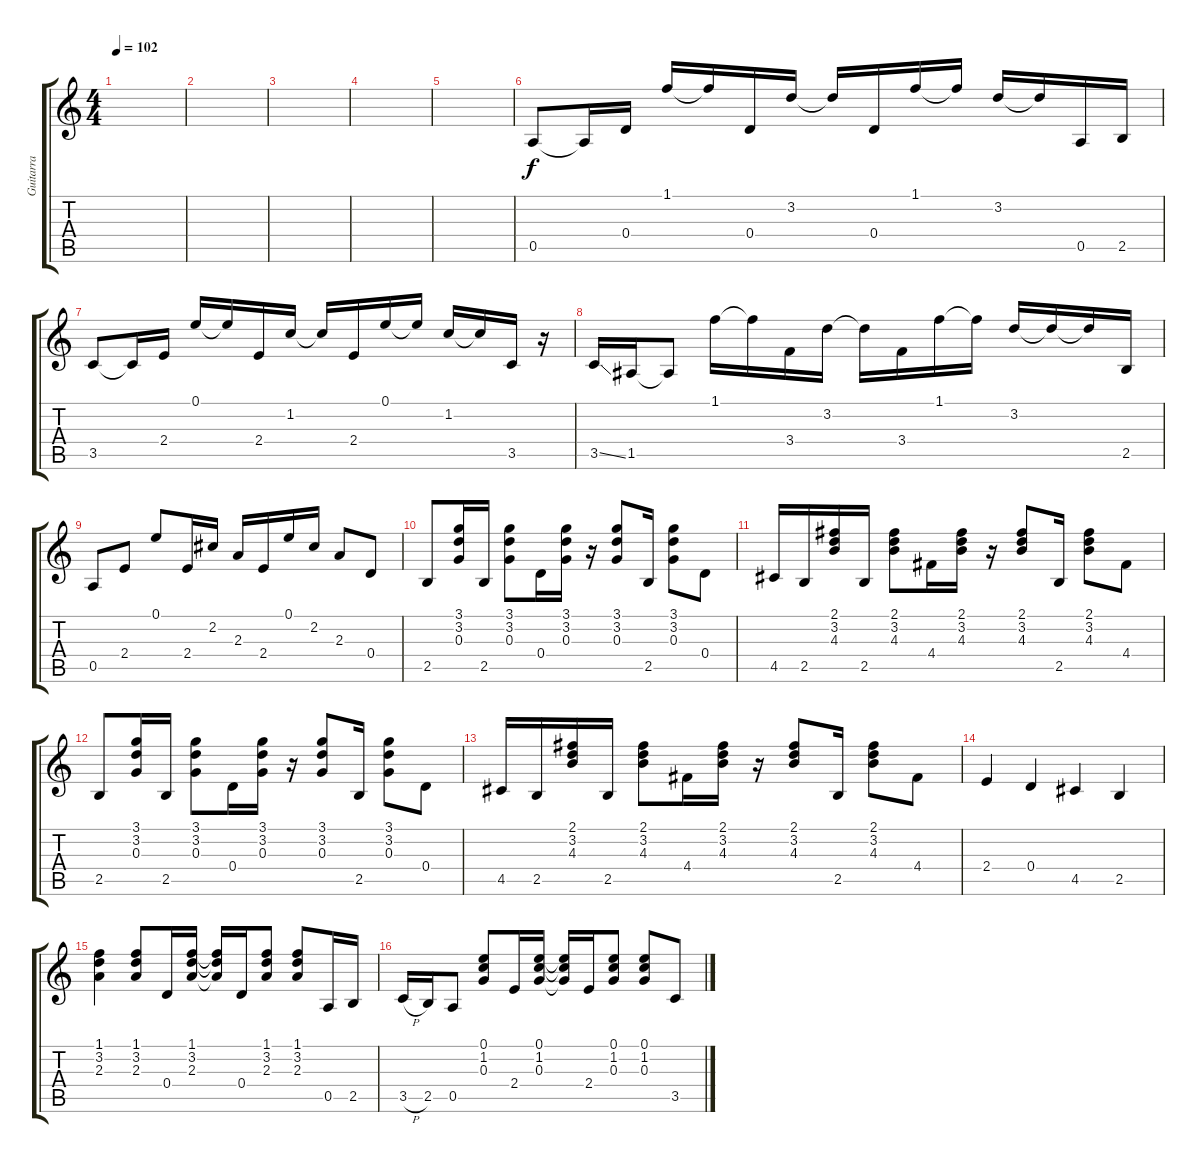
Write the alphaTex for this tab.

\track ("Guitarra" "Guitarra") {instrument electricguitarclean}
\staff {score tabs}
\tuning (E4 B3 G3 D3 A2 E2) {hide}
\ts (4 4)
\tempo 102
\clef g2
\ks c
|
|
|
|
|
0.5.8{volume 11} 0.5{t}.16 0.4.16 1.1.16 1.1{t}.16 0.4.16 3.2.16 3.2{t}.16 0.4.16 1.1.16 1.1{t}.16 3.2.16 3.2{t}.16 0.5.16 2.5.16 |
3.5.8 3.5{t}.16 2.4.16 0.1.16 0.1{t}.16 2.4.16 1.2.16 1.2{t}.16 2.4.16 0.1.16 0.1{t}.16 1.2.16 1.2{t}.16 3.5.16 r.16 |
3.5{ss}.16 1.5.16 1.5{t}.8 1.1.16 1.1{t}.16 3.4.16 3.2.16 3.2{t}.16 3.4.16 1.1.16 1.1{t}.16 3.2.16 3.2{t}.16 3.2{t}.16 2.5.16 |
0.5.8 2.4.8 0.1.8 2.4.16 2.2.16 2.3.16 2.4.16 0.1.16 2.2.16 2.3.8 0.4.8 |
2.5.8{volume 10} (3.1 3.2 0.3).16 2.5.16 (3.1 3.2 0.3).8 0.4.16 (3.1 3.2 0.3).16 r.16 (3.1 3.2 0.3).8 2.5.16 (3.1 3.2 0.3).8 0.4.8 |
4.5.16 2.5.16 (2.1 3.2 4.3).16 2.5.16 (2.1 3.2 4.3).8 4.4.16 (2.1 3.2 4.3).16 r.16 (2.1 3.2 4.3).8 2.5.16 (2.1 3.2 4.3).8 4.4.8 |
2.5.8 (3.1 3.2 0.3).16 2.5.16 (3.1 3.2 0.3).8 0.4.16 (3.1 3.2 0.3).16 r.16 (3.1 3.2 0.3).8 2.5.16 (3.1 3.2 0.3).8 0.4.8 |
4.5.16 2.5.16 (2.1 3.2 4.3).16 2.5.16 (2.1 3.2 4.3).8 4.4.16 (2.1 3.2 4.3).16 r.16 (2.1 3.2 4.3).8 2.5.16 (2.1 3.2 4.3).8 4.4.8 |
2.4.4 0.4.4 4.5.4 2.5.4 |
(1.1 3.2 2.3).4 (1.1 3.2 2.3).8 0.4.16 (1.1 3.2 2.3).16 (1.1{t} 3.2{t} 2.3{t}).16 0.4.16 (1.1 3.2 2.3).8 (1.1 3.2 2.3).8 0.5.16 2.5.16 |
3.5{h}.16 2.5.16 0.5.8 (0.1 1.2 0.3).8 2.4.16 (0.1 1.2 0.3).16 (0.1{t} 1.2{t} 0.3{t}).16 2.4.16 (0.1 1.2 0.3).8 (0.1 1.2 0.3).8 3.5.8
